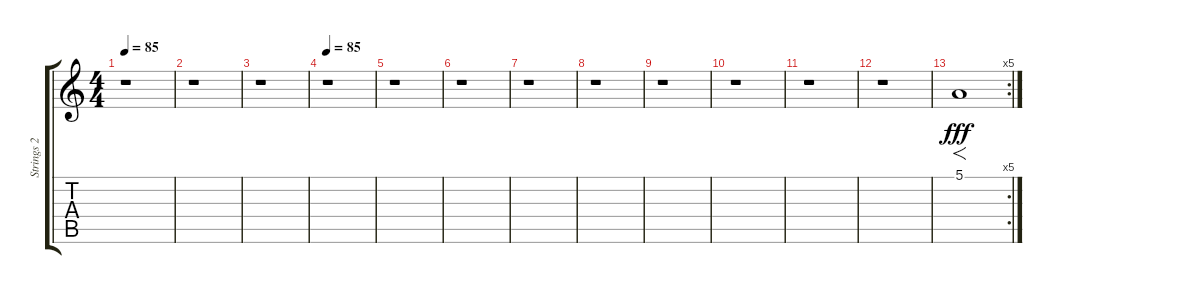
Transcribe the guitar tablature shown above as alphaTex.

\track ("Strings 2" "Strings 2") {instrument stringensemble1}
\staff {score tabs}
\tuning (E4 B3 G3 D3 A2 E2) {hide}
\ts (4 4)
\tempo 85
\clef g2
\ks c
r.1{dy f} |
r.1 |
r.1 |
\tempo 85
r.1 |
r.1 |
r.1 |
r.1 |
r.1 |
r.1 |
r.1 |
r.1 |
r.1 |
\rc 5
5.1.1{f dy fff}
